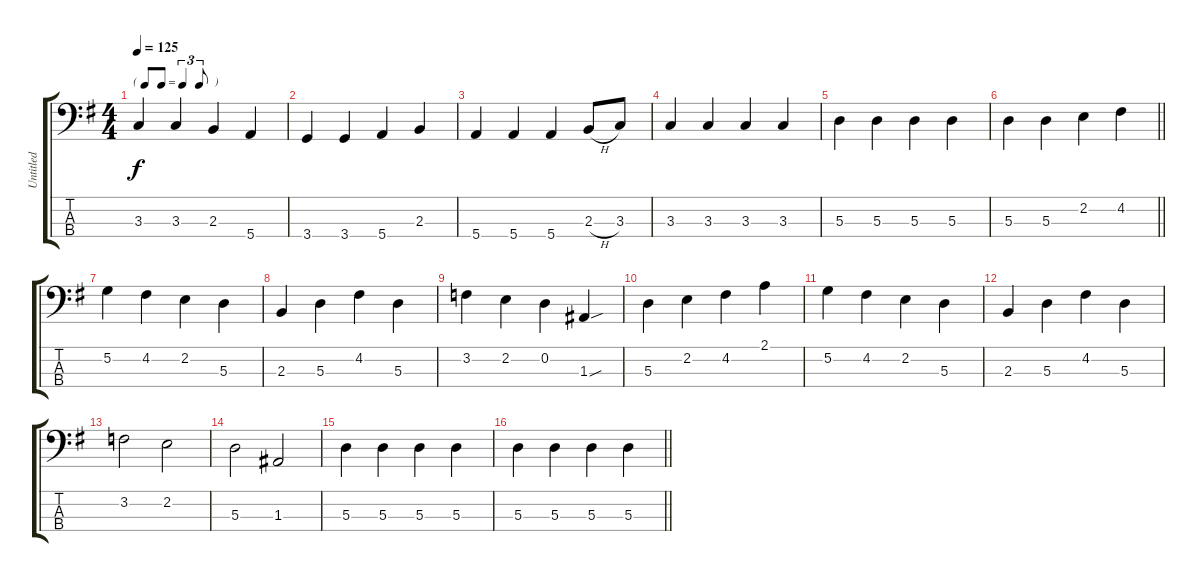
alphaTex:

\track ("Untitled" "Untitled") {instrument electricbassfinger}
\staff {score tabs}
\tuning (G2 D2 A1 E1) {hide}
\ts (4 4)
\tf triplet8th
\tempo 125
\clef f4
\ks g
3.3.4{dy f} 3.3.4 2.3.4 5.4.4 |
3.4.4 3.4.4 5.4.4 2.3.4 |
5.4.4 5.4.4 5.4.4 2.3{h}.8 3.3.8 |
3.3.4 3.3.4 3.3.4 3.3.4 |
5.3.4 5.3.4 5.3.4 5.3.4 |
\barLineRight lightlight
5.3.4 5.3.4 2.2.4 4.2.4 |
5.2.4 4.2.4 2.2.4 5.3.4 |
2.3.4 5.3.4 4.2.4 5.3.4 |
3.2.4 2.2.4 0.2.4 1.3{sou}.4 |
5.3.4 2.2.4 4.2.4 2.1.4 |
5.2.4 4.2.4 2.2.4 5.3.4 |
2.3.4 5.3.4 4.2.4 5.3.4 |
3.2.2 2.2.2 |
5.3.2 1.3.2 |
5.3.4 5.3.4 5.3.4 5.3.4 |
\barLineRight lightlight
5.3.4 5.3.4 5.3.4 5.3.4
